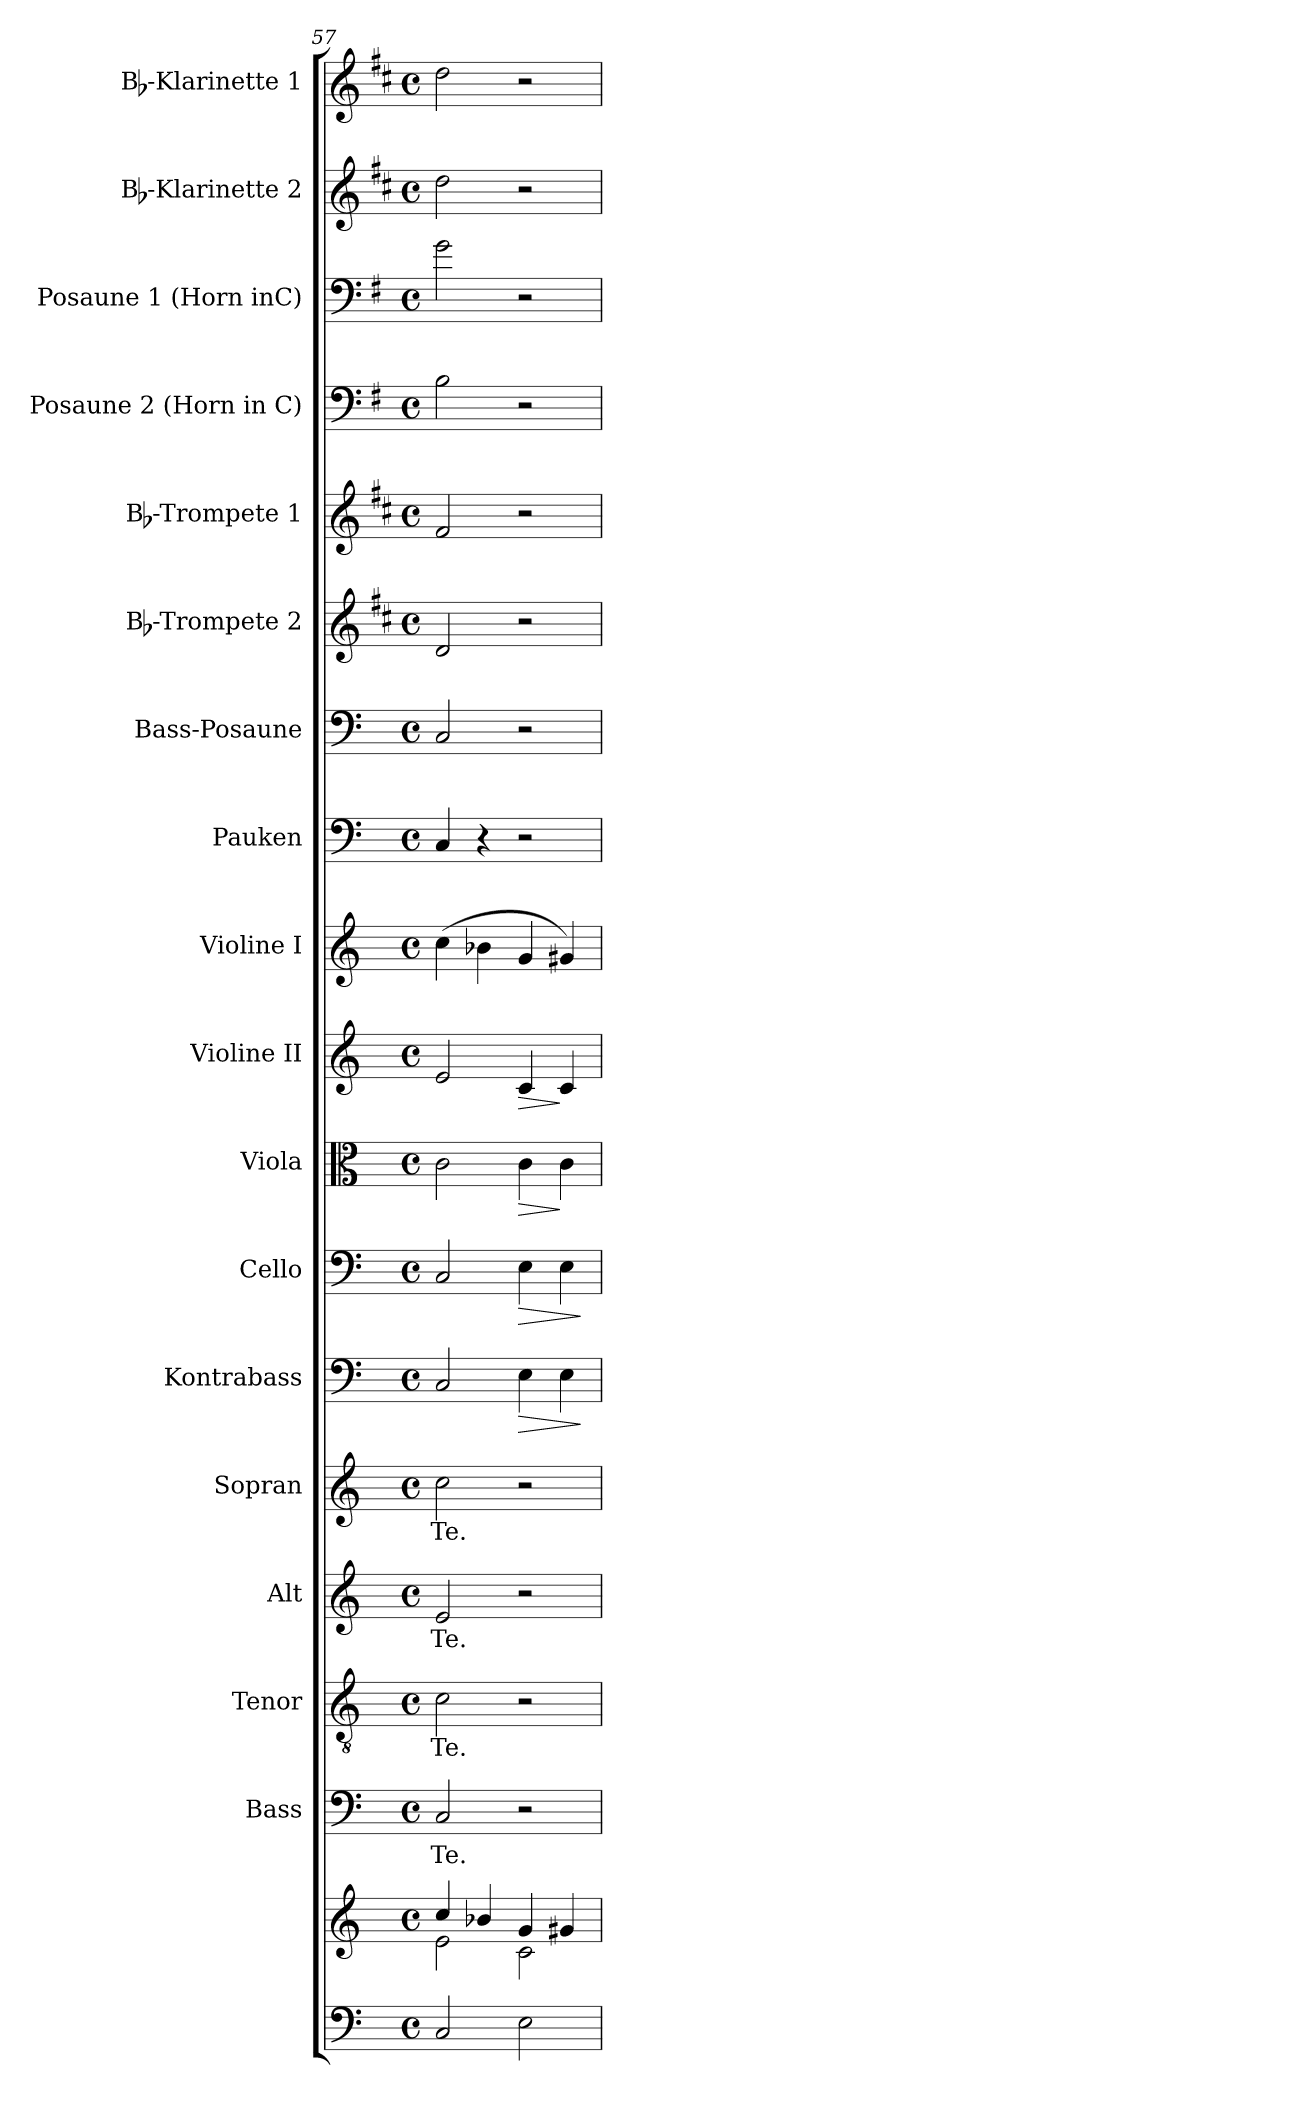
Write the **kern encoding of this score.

**kern	**kern	**kern	**text	**kern	**text	**kern	**text	**kern	**text	**kern	**dynam	**kern	**dynam	**kern	**dynam	**kern	**dynam	**kern	**kern	**kern	**kern	**kern	**kern	**kern	**kern	**kern
*part18	*part18	*part17	*part17	*part16	*part16	*part15	*part15	*part14	*part14	*part13	*part13	*part12	*part12	*part11	*part11	*part10	*part10	*part9	*part8	*part7	*part6	*part5	*part4	*part3	*part2	*part1
*staff19	*staff18	*staff17	*staff17	*staff16	*staff16	*staff15	*staff15	*staff14	*staff14	*staff13	*staff13	*staff12	*staff12	*staff11	*staff11	*staff10	*staff10	*staff9	*staff8	*staff7	*staff6	*staff5	*staff4	*staff3	*staff2	*staff1
*	*	*I"Bass	*	*I"Tenor	*	*I"Alt	*	*I"Sopran	*	*I"Kontrabass	*	*I"Cello	*	*I"Viola	*	*I"Violine II	*	*I"Violine I	*I"Pauken	*I"Bass-Posaune	*I"Bb-Trompete 2	*I"Bb-Trompete 1	*I"Posaune 2 (Horn in C)	*I"Posaune 1 (Horn inC)	*I"Bb-Klarinette 2	*I"Bb-Klarinette 1
*	*	*I'B.	*	*I'T.	*	*I'A.	*	*I'S.	*	*I'Kb.	*	*	*	*I'Vla.	*	*I'Vl. II	*	*I'Vl. I	*I'Pk.	*I'B-Pos.	*I'Bb Trp. 2	*I'Bb Trp. 1	*I'Pos. 2	*I'Pos. 1	*I'Bb Kl. 2	*I'Bb Kl. 1
!!LO:PB:g=z
*clefF4	*clefG2	*clefF4	*	*clefGv2	*	*clefG2	*	*clefG2	*	*clefF4	*	*clefF4	*	*clefC3	*	*clefG2	*	*clefG2	*clefF4	*clefF4	*clefG2	*clefG2	*clefF4	*clefF4	*clefG2	*clefG2
*	*	*	*	*	*	*	*	*	*	*ITrd7c12	*	*	*	*	*	*	*	*	*	*	*ITrd1c2	*ITrd1c2	*ITrd4c7	*ITrd4c7	*ITrd1c2	*ITrd1c2
*k[]	*k[]	*k[]	*	*k[]	*	*k[]	*	*k[]	*	*k[]	*	*k[]	*	*k[]	*	*k[]	*	*k[]	*k[]	*k[]	*k[]	*k[]	*k[]	*k[]	*k[]	*k[]
*C:	*C:	*C:	*	*C:	*	*C:	*	*C:	*	*C:	*	*C:	*	*C:	*	*C:	*	*C:	*C:	*C:	*C:	*C:	*C:	*C:	*C:	*C:
*M4/4	*M4/4	*M4/4	*	*M4/4	*	*M4/4	*	*M4/4	*	*M4/4	*	*M4/4	*	*M4/4	*	*M4/4	*	*M4/4	*M4/4	*M4/4	*M4/4	*M4/4	*M4/4	*M4/4	*M4/4	*M4/4
*met(c)	*met(c)	*met(c)	*	*met(c)	*	*met(c)	*	*met(c)	*	*met(c)	*	*met(c)	*	*met(c)	*	*met(c)	*	*met(c)	*met(c)	*met(c)	*met(c)	*met(c)	*met(c)	*met(c)	*met(c)	*met(c)
=57	=57	=57	=57	=57	=57	=57	=57	=57	=57	=57	=57	=57	=57	=57	=57	=57	=57	=57	=57	=57	=57	=57	=57	=57	=57	=57
*	*^	*	*	*	*	*	*	*	*	*	*	*	*	*	*	*	*	*	*	*	*	*	*	*	*	*
!	!	!	!	!LO:LY:b	!	!LO:LY:b	!	!LO:LY:b	!	!LO:LY:b	!	!	!	!	!	!	!	!	!	!	!	!	!	!	!	!	!
2C/	4cc/	2e\	2C/	Te.	2c\	Te.	2e/	Te.	2cc\	Te.	2CC/	.	2C/	.	2c\	.	2e/	.	(>4cc\	4C/	2C/	2c/	2e/	2E\	2c\	2cc\	2cc\
.	4b-X/	.	.	.	.	.	.	.	.	.	.	.	.	.	.	.	.	.	4b-X\	4r	.	.	.	.	.	.	.
!	!	!	!	!	!	!	!	!	!	!	!	!LO:HP:b	!	!LO:HP:b	!	!LO:HP:b	!	!LO:HP:b	!	!	!	!	!	!	!	!	!
2E\	4g/	2c\	2r	.	2r	.	2r	.	2r	.	4EE\	>	4E\	>	4c\	>	4c/	>	4g/	2r	2r	2r	2r	2r	2r	2r	2r
.	4g#X/	.	.	.	.	.	.	.	.	.	4EE\	.	4E\	.	4c\	]	4c/	]	4g#X/)	.	.	.	.	.	.	.	.
*	*v	*v	*	*	*	*	*	*	*	*	*	*	*	*	*	*	*	*	*	*	*	*	*	*	*	*	*
.	.	.	.	.	.	.	.	.	.	.	]	.	]	.	.	.	.	.	.	.	.	.	.	.	.	.
=	=	=	=	=	=	=	=	=	=	=	=	=	=	=	=	=	=	=	=	=	=	=	=	=	=	=
*-	*-	*-	*-	*-	*-	*-	*-	*-	*-	*-	*-	*-	*-	*-	*-	*-	*-	*-	*-	*-	*-	*-	*-	*-	*-	*-
